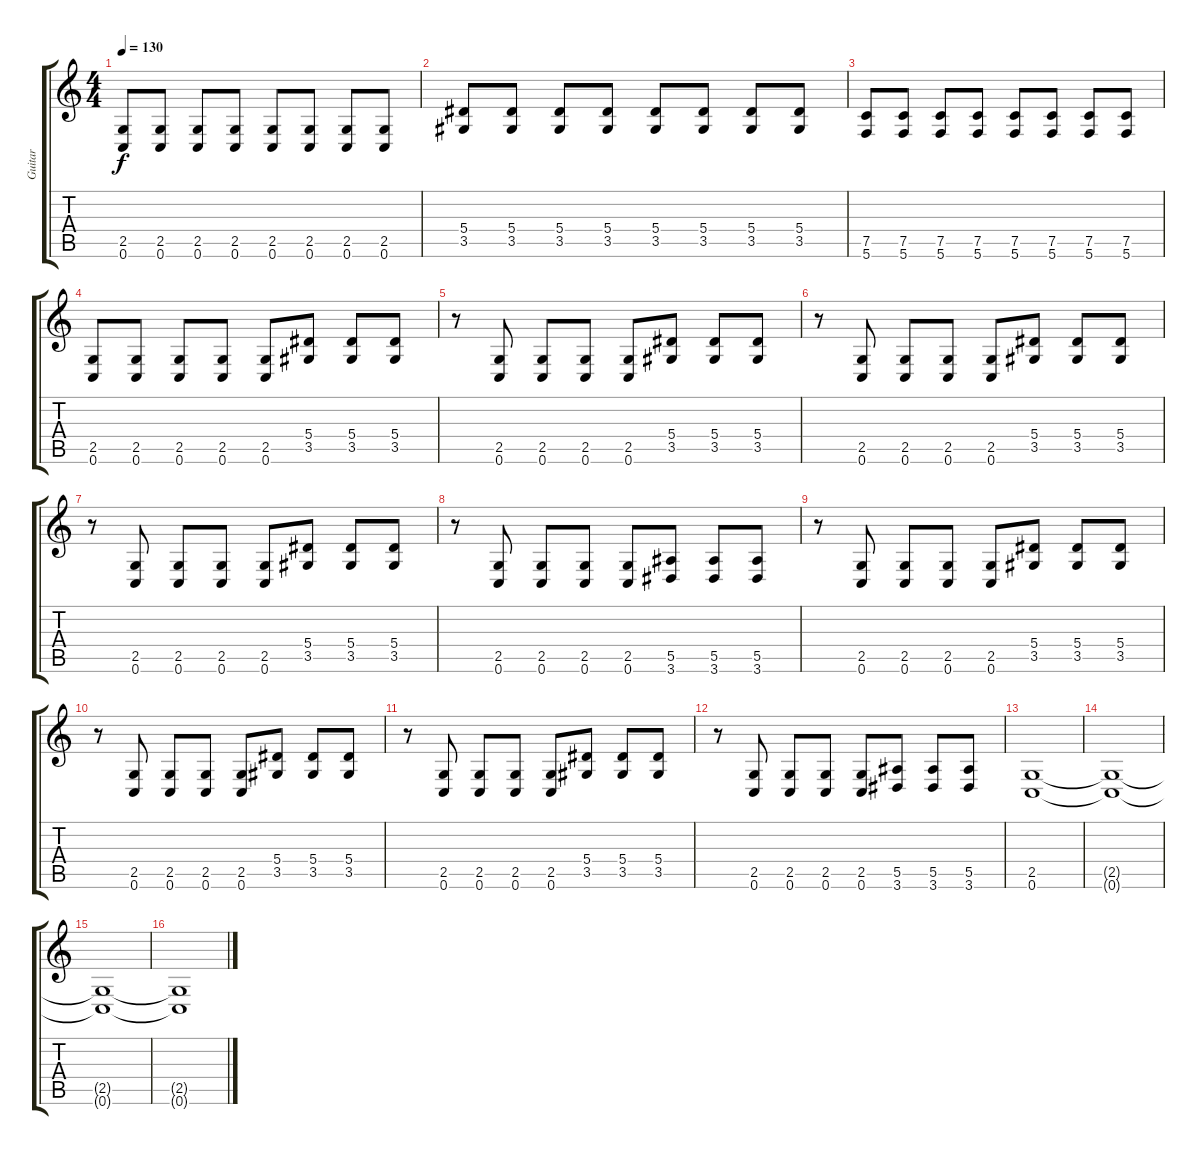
\track ("Guitar" "Guitar") {instrument distortionguitar}
\staff {score tabs}
\tuning (C4 G3 Eb3 Bb2 F2 C2) {hide}
\ts (4 4)
\tempo 130
\clef g2
\ks c
(2.5 0.6).8{dy f} (2.5 0.6).8 (2.5 0.6).8 (2.5 0.6).8 (2.5 0.6).8 (2.5 0.6).8 (2.5 0.6).8 (2.5 0.6).8 |
(5.4 3.5).8 (5.4 3.5).8 (5.4 3.5).8 (5.4 3.5).8 (5.4 3.5).8 (5.4 3.5).8 (5.4 3.5).8 (5.4 3.5).8 |
(7.5 5.6).8 (7.5 5.6).8 (7.5 5.6).8 (7.5 5.6).8 (7.5 5.6).8 (7.5 5.6).8 (7.5 5.6).8 (7.5 5.6).8 |
(2.5 0.6).8 (2.5 0.6).8 (2.5 0.6).8 (2.5 0.6).8 (2.5 0.6).8 (5.4 3.5).8 (5.4 3.5).8 (5.4 3.5).8 |
r.8 (2.5 0.6).8 (2.5 0.6).8 (2.5 0.6).8 (2.5 0.6).8 (5.4 3.5).8 (5.4 3.5).8 (5.4 3.5).8 |
r.8 (2.5 0.6).8 (2.5 0.6).8 (2.5 0.6).8 (2.5 0.6).8 (5.4 3.5).8 (5.4 3.5).8 (5.4 3.5).8 |
r.8 (2.5 0.6).8 (2.5 0.6).8 (2.5 0.6).8 (2.5 0.6).8 (5.4 3.5).8 (5.4 3.5).8 (5.4 3.5).8 |
r.8 (2.5 0.6).8 (2.5 0.6).8 (2.5 0.6).8 (2.5 0.6).8 (5.5 3.6).8 (5.5 3.6).8 (5.5 3.6).8 |
r.8 (2.5 0.6).8 (2.5 0.6).8 (2.5 0.6).8 (2.5 0.6).8 (5.4 3.5).8 (5.4 3.5).8 (5.4 3.5).8 |
r.8 (2.5 0.6).8 (2.5 0.6).8 (2.5 0.6).8 (2.5 0.6).8 (5.4 3.5).8 (5.4 3.5).8 (5.4 3.5).8 |
r.8 (2.5 0.6).8 (2.5 0.6).8 (2.5 0.6).8 (2.5 0.6).8 (5.4 3.5).8 (5.4 3.5).8 (5.4 3.5).8 |
r.8 (2.5 0.6).8 (2.5 0.6).8 (2.5 0.6).8 (2.5 0.6).8 (5.5 3.6).8 (5.5 3.6).8 (5.5 3.6).8 |
(2.5 0.6).1 |
(2.5{t} 0.6{t}).1 |
(2.5{t} 0.6{t}).1 |
(2.5{t} 0.6{t}).1
